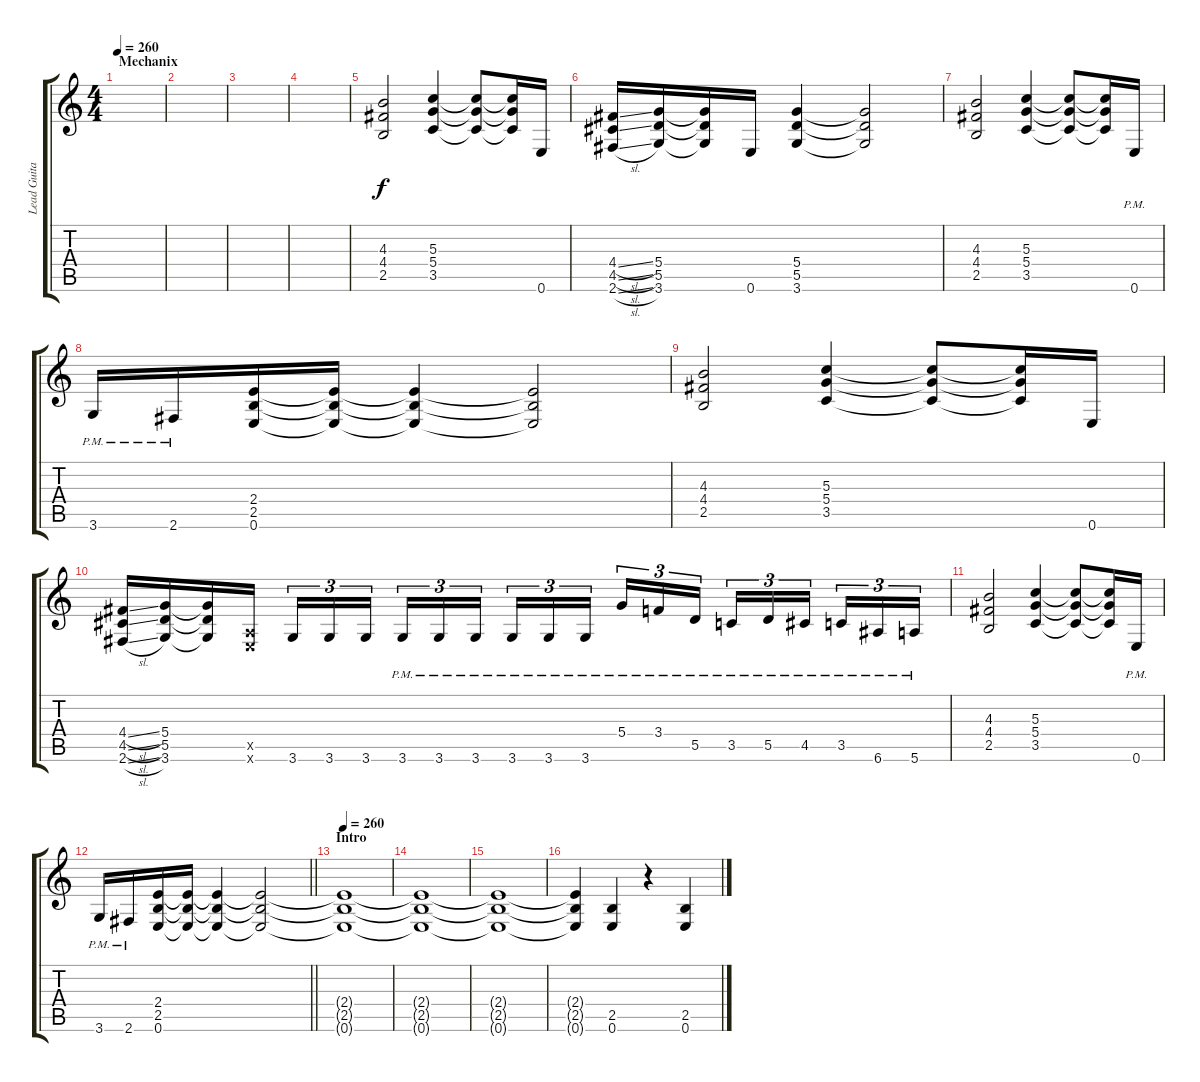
\track ("Lead Guitar (Chris Poland)" "Lead Guita") {instrument distortionguitar}
\staff {score tabs}
\tuning (E4 B3 G3 D3 A2 E2) {hide}
\ts (4 4)
\section ("" "Mechanix")
\tempo 260
\tempo 100
\tempo 260
\clef g2
\ks c
|
|
|
|
(4.3 4.4 2.5).2 (5.3 5.4 3.5).4 (5.3{t} 5.4{t} 3.5{t}).8 (5.3{t} 5.4{t} 3.5{t}).16 0.6.16 |
(4.4{sl} 4.5{sl} 2.6{sl}).16 (5.4 5.5 3.6).16 (5.4{t} 5.5{t} 3.6{t}).16 0.6.16 (5.4 5.5 3.6).4 (5.4{t} 5.5{t} 3.6{t}).2 |
(4.3 4.4 2.5).2 (5.3 5.4 3.5).4 (5.3{t} 5.4{t} 3.5{t}).8 (5.3{t} 5.4{t} 3.5{t}).16 0.6{pm}.16 |
3.6{pm}.16 2.6{pm}.16 (2.4 2.5 0.6).16 (2.4{t} 2.5{t} 0.6{t}).16 (2.4{t} 2.5{t} 0.6{t}).4 (2.4{t} 2.5{t} 0.6{t}).2 |
(4.3 4.4 2.5).2 (5.3 5.4 3.5).4 (5.3{t} 5.4{t} 3.5{t}).8 (5.3{t} 5.4{t} 3.5{t}).16 0.6.16 |
(4.4{sl} 4.5{sl} 2.6{sl}).16 (5.4 5.5 3.6).16 (5.4{t} 5.5{t} 3.6{t}).16 (0.5{x} 0.6{x}).16 3.6.16{tu (3 2)} 3.6.16{tu (3 2)} 3.6.16{tu (3 2) beam splitsecondary} 3.6{pm}.16{tu (3 2)} 3.6{pm}.16{tu (3 2)} 3.6{pm}.16{tu (3 2)} 3.6{pm}.16{tu (3 2)} 3.6{pm}.16{tu (3 2)} 3.6{pm}.16{tu (3 2) beam splitsecondary} 5.4{pm}.16{tu (3 2)} 3.4{pm}.16{tu (3 2)} 5.5{pm}.16{tu (3 2)} 3.5{pm}.16{tu (3 2)} 5.5{pm}.16{tu (3 2)} 4.5{pm}.16{tu (3 2) beam splitsecondary} 3.5{pm}.16{tu (3 2)} 6.6{pm}.16{tu (3 2)} 5.6{pm}.16{tu (3 2)} |
(4.3 4.4 2.5).2 (5.3 5.4 3.5).4 (5.3{t} 5.4{t} 3.5{t}).8 (5.3{t} 5.4{t} 3.5{t}).16 0.6{pm}.16 |
\barLineRight lightlight
3.6{pm}.16 2.6{pm}.16 (2.4 2.5 0.6).16 (2.4{t} 2.5{t} 0.6{t}).16 (2.4{t} 2.5{t} 0.6{t}).4 (2.4{t} 2.5{t} 0.6{t}).2 |
\section ("" "Intro")
\tempo 260
(2.4{t} 2.5{t} 0.6{t}).1 |
(2.4{t} 2.5{t} 0.6{t}).1 |
(2.4{t} 2.5{t} 0.6{t}).1 |
(2.4{t} 2.5{t} 0.6{t}).4 (2.5 0.6).4 r.4 (2.5 0.6).4
